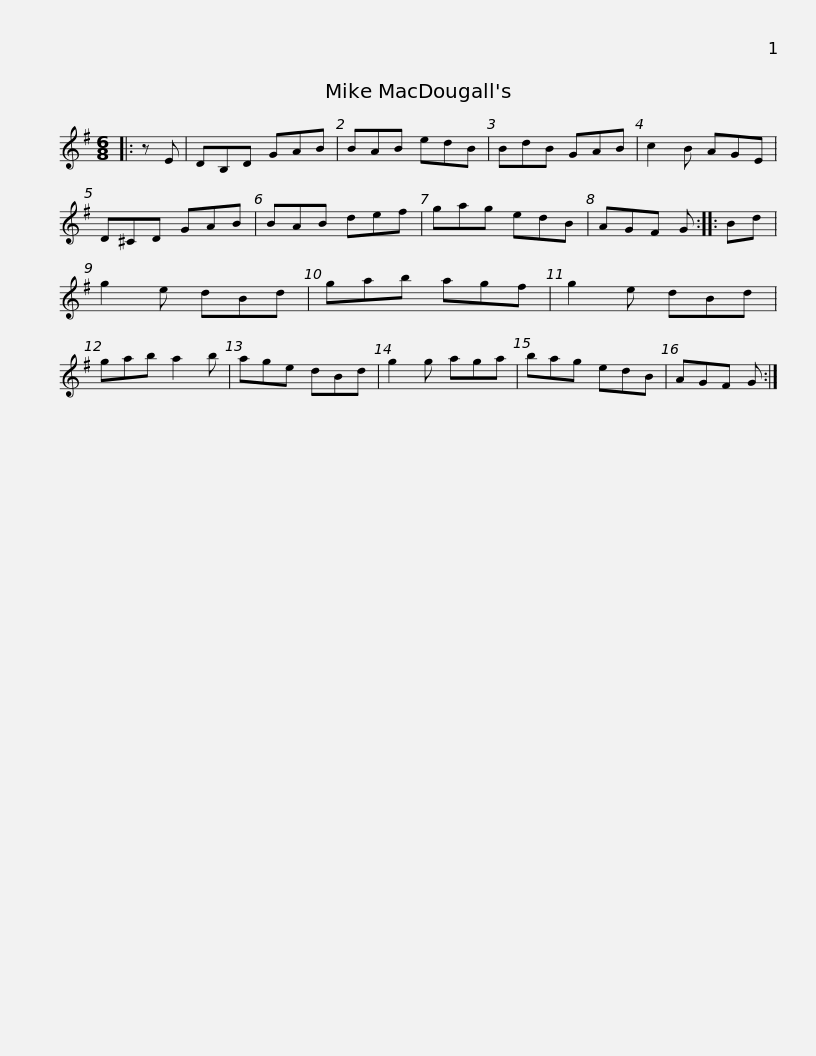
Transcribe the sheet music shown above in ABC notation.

X:1
L:1/8
M:6/8
I:linebreak $
K:G
V:1 treble
V:1
|: z E | DB,D GAB | BAB edB | BdB GAB | c2 B AGE | %5
 D^CD GAB | BAB def |$ gag edB | AGF G :: Bd | %10
 g2 e dBd | gab agf | g2 e dBd | gab a2 b | age dBd |$ %15
 g2 g aga | bag edB | AGF G :| %18
